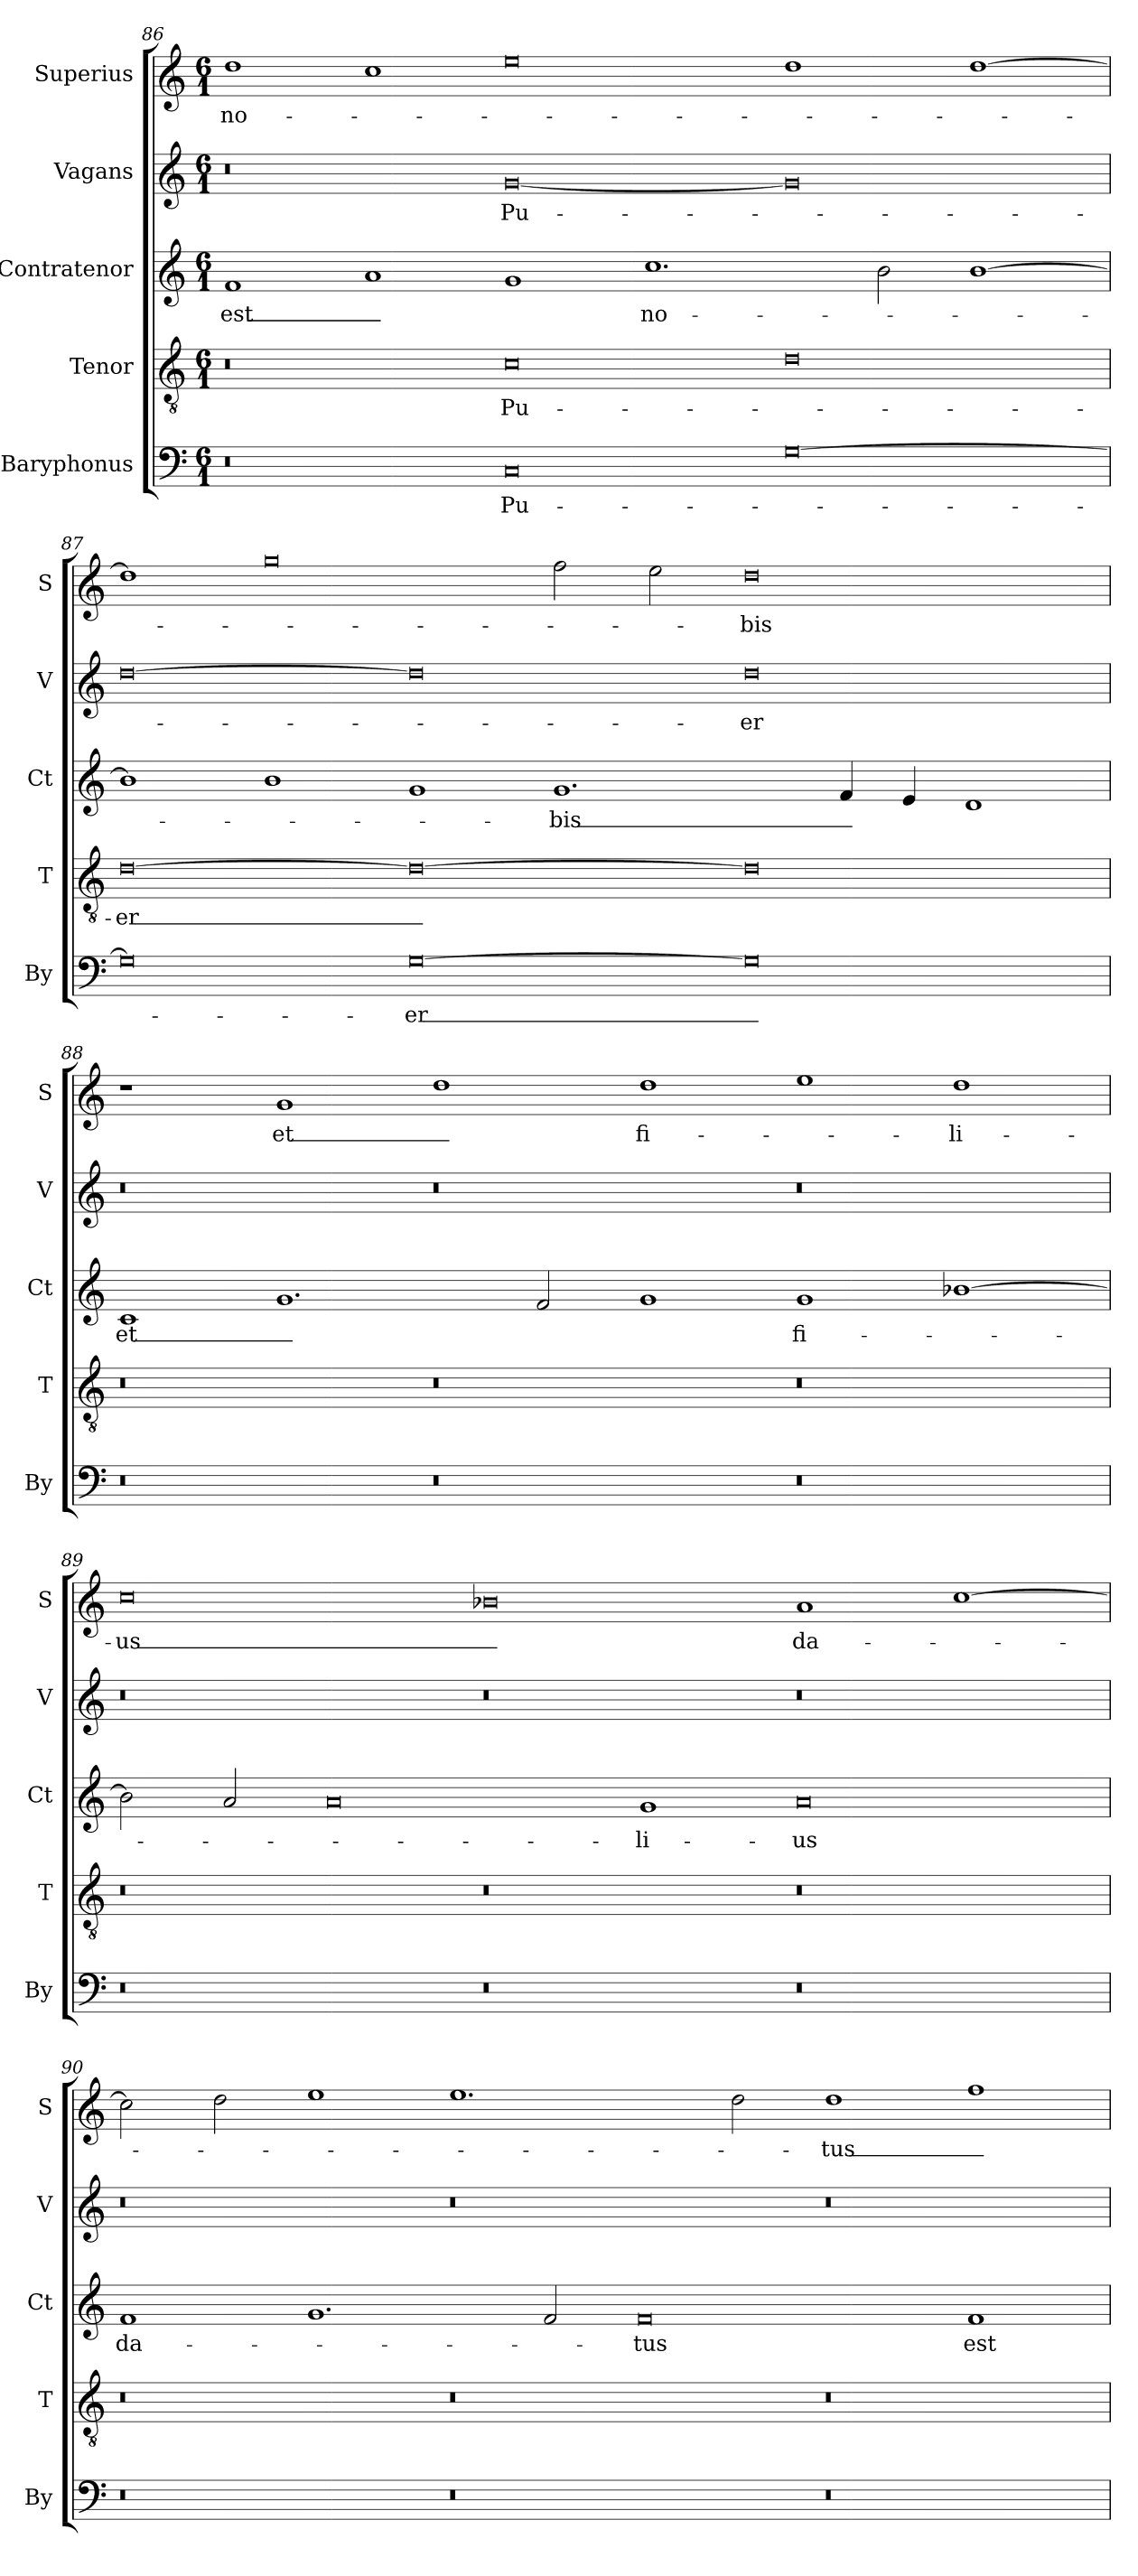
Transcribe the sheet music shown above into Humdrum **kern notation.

**kern	**text	**kern	**text	**kern	**text	**kern	**text	**kern	**text
*part5	*part5	*part4	*part4	*part3	*part3	*part2	*part2	*part1	*part1
*staff5	*staff5	*staff4	*staff4	*staff3	*staff3	*staff2	*staff2	*staff1	*staff1
*I"Baryphonus	*	*I"Tenor	*	*I"Contratenor	*	*I"Vagans	*	*I"Superius	*
*I'By	*	*I'T	*	*I'Ct	*	*I'V	*	*I'S	*
*clefF4	*	*clefGv2	*	*clefG2	*	*clefG2	*	*clefG2	*
*k[]	*	*k[]	*	*k[]	*	*k[]	*	*k[]	*
*M6/1	*	*M6/1	*	*M6/1	*	*M6/1	*	*M6/1	*
=86	=86	=86	=86	=86	=86	=86	=86	=86	=86
0r	.	0r	.	1f	est_	0r	.	1dd	no-
.	.	.	.	1a	_	.	.	1cc	.
0C	Pu-	0c	Pu-	1g	_	[0g	Pu-	0ee	.
.	.	.	.	1.cc	no-	.	.	.	.
[0G	.	0d	.	.	.	0g]	.	1dd	.
.	.	.	.	2b\	.	.	.	.	.
.	.	.	.	[1b	.	.	.	[1dd	.
=87	=87	=87	=87	=87	=87	=87	=87	=87	=87
0G]	.	[0d	-er_	1b]	.	[0dd	.	1dd]	.
.	.	.	.	1b	.	.	.	0gg	.
[0G	-er_	0d_	_	1g	.	0dd]	.	.	.
.	.	.	.	1.g	-bis_	.	.	2ff\	.
.	.	.	.	.	.	.	.	2ee\	.
0G]	_	0d]	_	.	.	0dd	-er	0dd	-bis
.	.	.	.	4f/	_	.	.	.	.
.	.	.	.	4e/	_	.	.	.	.
.	.	.	.	1d	_	.	.	.	.
=88	=88	=88	=88	=88	=88	=88	=88	=88	=88
0r	.	0r	.	1c	et_	0r	.	1r	.
.	.	.	.	1.g	_	.	.	1g	et_
0r	.	0r	.	.	.	0r	.	1dd	_
.	.	.	.	2f/	_	.	.	.	.
.	.	.	.	1g	_	.	.	1dd	fi-
0r	.	0r	.	1g	fi-	0r	.	1ee	.
.	.	.	.	[1b-X	.	.	.	1dd	-li-
=89	=89	=89	=89	=89	=89	=89	=89	=89	=89
0r	.	0r	.	2b-\]	.	0r	.	0cc	-us_
.	.	.	.	2a/	.	.	.	.	.
.	.	.	.	0a	.	.	.	.	.
0r	.	0r	.	.	.	0r	.	0b-X	_
.	.	.	.	1g	-li-	.	.	.	.
0r	.	0r	.	0a	-us	0r	.	1a	da-
.	.	.	.	.	.	.	.	[1cc	.
=90	=90	=90	=90	=90	=90	=90	=90	=90	=90
0r	.	0r	.	1f	da-	0r	.	2cc\]	.
.	.	.	.	.	.	.	.	2dd\	.
.	.	.	.	1.g	.	.	.	1ee	.
0r	.	0r	.	.	.	0r	.	1.ee	.
.	.	.	.	2f/	.	.	.	.	.
.	.	.	.	0f	-tus	.	.	.	.
.	.	.	.	.	.	.	.	2dd\	.
0r	.	0r	.	.	.	0r	.	1dd	-tus_
.	.	.	.	1f	est_	.	.	1ff	_
=	=	=	=	=	=	=	=	=	=
*-	*-	*-	*-	*-	*-	*-	*-	*-	*-
